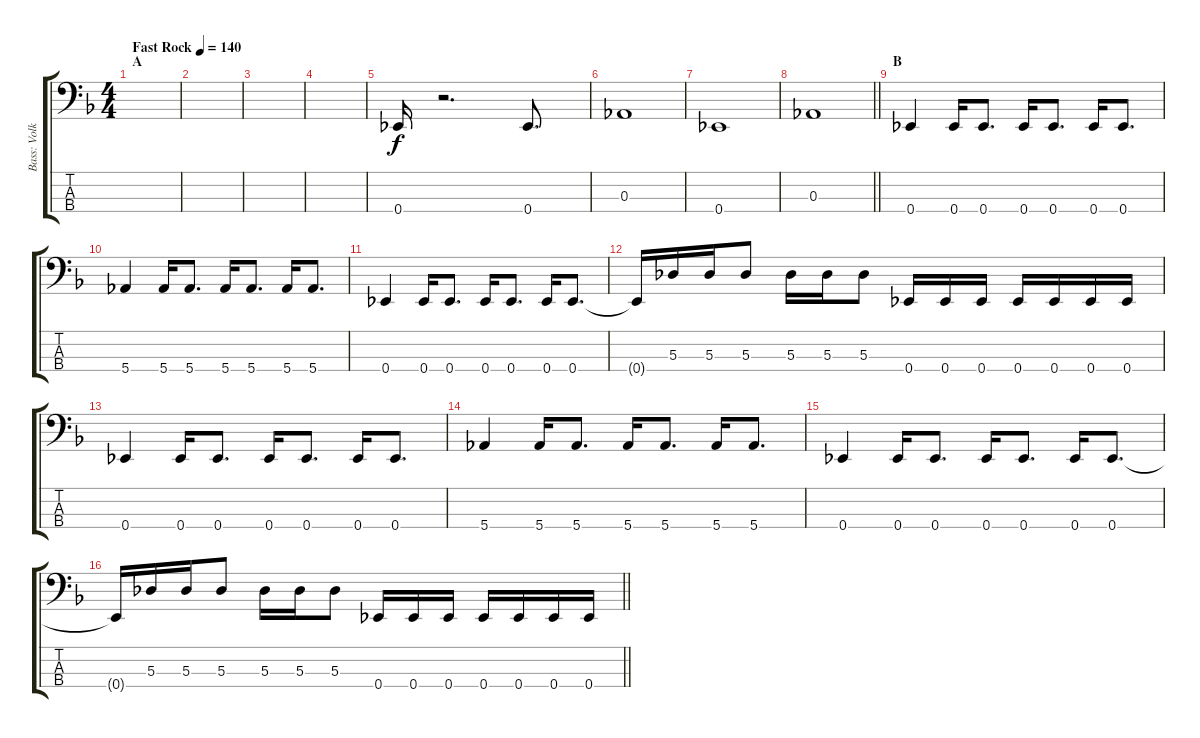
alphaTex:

\track ("Bass: Volker" "Bass: Volk") {instrument electricbassfinger}
\staff {score tabs}
\tuning (Gb2 Db2 Ab1 Eb1) {hide}
\ts (4 4)
\section ("" "A")
\tempo (140 "Fast Rock")
\clef f4
\ks f
|
|
|
|
0.4.16 r.2{d} 0.4.8{d} |
0.3.1 |
0.4.1 |
\barLineRight lightlight
0.3.1 |
\section ("" "B")
0.4.4 0.4.16 0.4.8{d} 0.4.16 0.4.8{d} 0.4.16 0.4.8{d} |
5.4.4 5.4.16 5.4.8{d} 5.4.16 5.4.8{d} 5.4.16 5.4.8{d} |
0.4.4 0.4.16 0.4.8{d} 0.4.16 0.4.8{d} 0.4.16 0.4.8{d} |
0.4{t}.16 5.3.16 5.3.16 5.3.8 5.3.16 5.3.16 5.3.8 0.4.16 0.4.16 0.4.16 0.4.16 0.4.16 0.4.16 0.4.16 |
0.4.4 0.4.16 0.4.8{d} 0.4.16 0.4.8{d} 0.4.16 0.4.8{d} |
5.4.4 5.4.16 5.4.8{d} 5.4.16 5.4.8{d} 5.4.16 5.4.8{d} |
0.4.4 0.4.16 0.4.8{d} 0.4.16 0.4.8{d} 0.4.16 0.4.8{d} |
\barLineRight lightlight
0.4{t}.16 5.3.16 5.3.16 5.3.8 5.3.16 5.3.16 5.3.8 0.4.16 0.4.16 0.4.16 0.4.16 0.4.16 0.4.16 0.4.16
